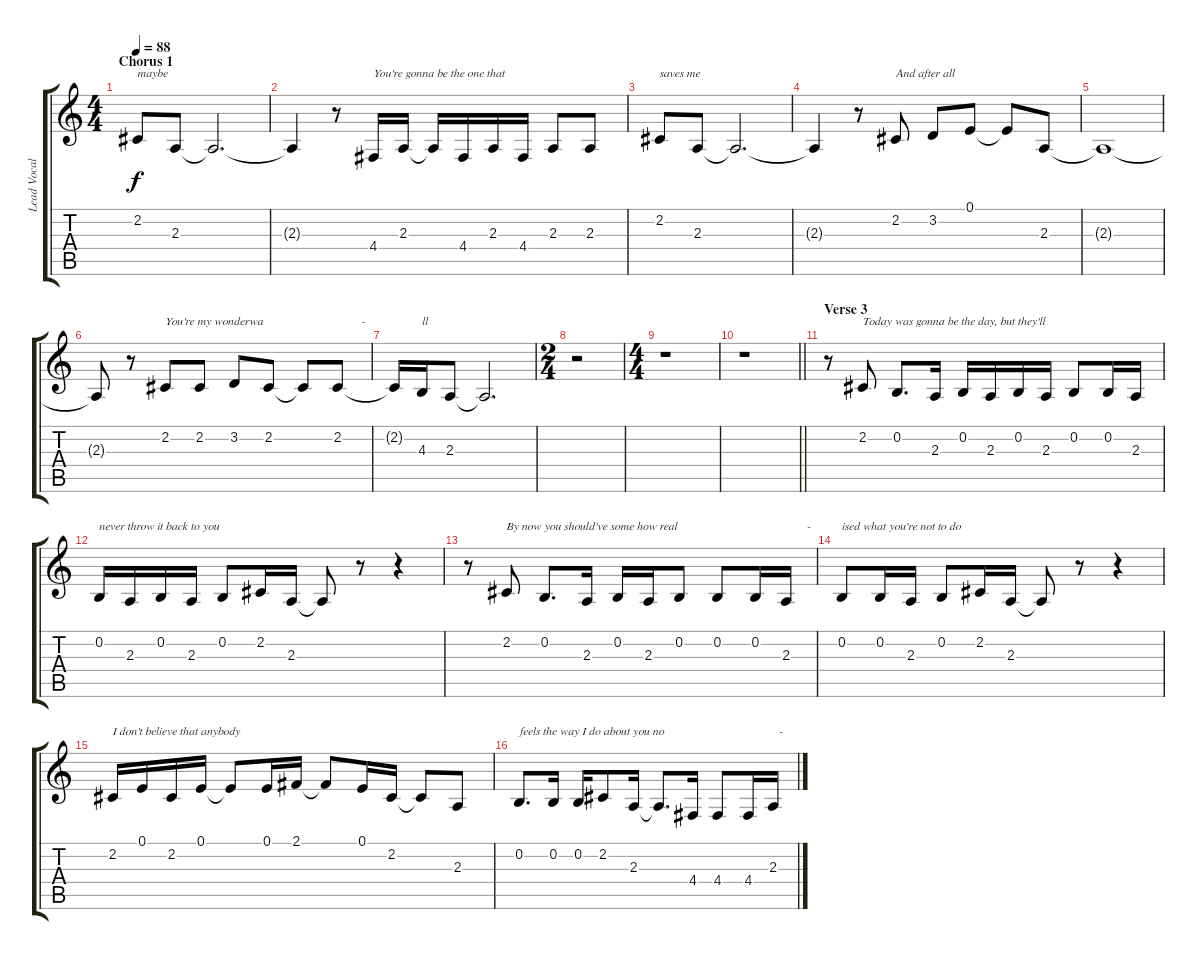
\track ("Lead Vocals" "Lead Vocal") {instrument tenorsax}
\staff {score tabs}
\tuning (E4 B3 G3 D3 A2 E2) {hide}
\ts (4 4)
\section ("" "Chorus 1")
\tempo 88
\clef g2
\ks c
2.2.8{txt "maybe" dy f} 2.3.8 2.3{t}.2{d} |
2.3{t}.4 r.8 4.4.16{txt "You're gonna be the one that"} 2.3.16 2.3{t}.16 4.4.16 2.3.16 4.4.16 2.3.8 2.3.8 |
2.2.8{txt "saves me"} 2.3.8 2.3{t}.2{d} |
2.3{t}.4 r.8 2.2.8{txt "And after all"} 3.2.8 0.1.8 0.1{t}.8 2.3.8 |
2.3{t}.1 |
2.3{t}.8 r.8 2.2.8{txt "You're my wonderwa"} 2.2.8 3.2.8 2.2.8 2.2{t}.8 2.2.8{txt "        -"} |
2.2{t}.16 4.3.16{txt "ll"} 2.3.8 2.3{t}.2{d} |
\ts (2 4)
r.2 |
\ts (4 4)
r.1 |
\barLineRight lightlight
r.1 |
\section ("" "Verse 3")
r.8 2.2.8{txt "Today was gonna be the day, but they'll"} 0.2.8{d} 2.3.16 0.2.16 2.3.16 0.2.16 2.3.16 0.2.8 0.2.16 2.3.16 |
0.2.16{txt "never throw it back to you"} 2.3.16 0.2.16 2.3.16 0.2.8 2.2.16 2.3.16 2.3{t}.8 r.8 r.4 |
r.8 2.2.8{txt "By now you should've some how real"} 0.2.8{d} 2.3.16 0.2.16 2.3.16 0.2.8 0.2.8 0.2.16 2.3.16{txt "       -"} |
0.2.8{txt "ised what you're not to do"} 0.2.16 2.3.16 0.2.8 2.2.16 2.3.16 2.3{t}.8 r.8 r.4 |
2.2.16{txt "I don't believe that anybody"} 0.1.16 2.2.16 0.1.16 0.1{t}.8 0.1.16 2.1.16 2.1{t}.8 0.1.16 2.2.16 2.2{t}.8 2.3.8 |
0.2.8{d txt "feels the way I do about you no"} 0.2.16 0.2.16 2.2.8 2.3.16 2.3{t}.8{d} 4.4.16 4.4.8 4.4.16 2.3.16{txt "  -"}
